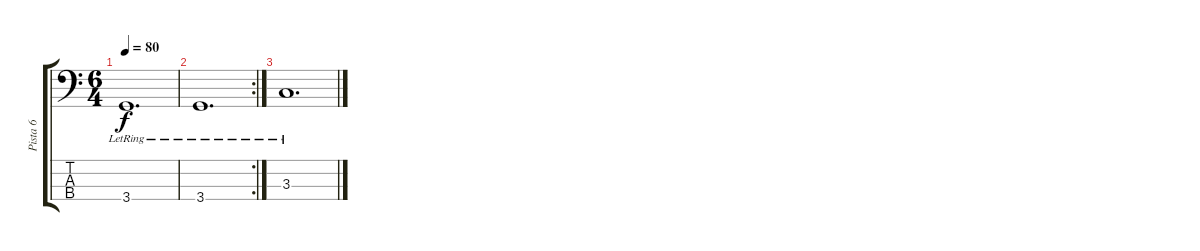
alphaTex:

\track ("Pista 6" "Pista 6") {instrument electricbassfinger}
\staff {score tabs}
\tuning (G2 D2 A1 E1) {hide}
\ts (6 4)
\tempo 80
\clef f4
\ks c
3.4{lr}.1{d dy f} |
\rc 2
3.4{lr}.1{d} |
3.3{lr}.1{d}
